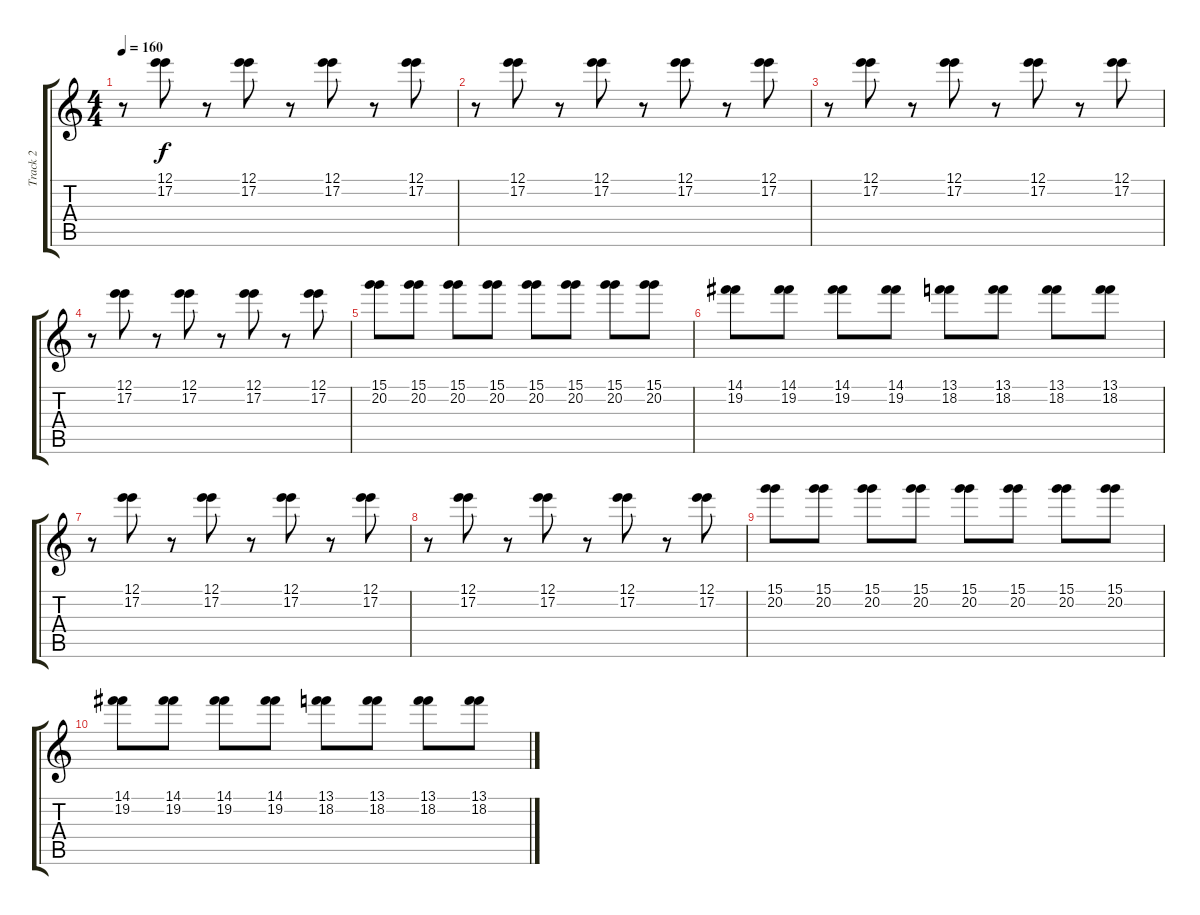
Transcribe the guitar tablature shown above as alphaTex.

\track ("Track 2" "Track 2") {instrument distortionguitar}
\staff {score tabs}
\tuning (E4 B3 G3 D3 A2 E2) {hide}
\ts (4 4)
\tempo 160
\clef g2
\ks c
r.8{dy f} (12.1 17.2).8 r.8 (12.1 17.2).8 r.8 (12.1 17.2).8 r.8 (12.1 17.2).8 |
r.8 (12.1 17.2).8 r.8 (12.1 17.2).8 r.8 (12.1 17.2).8 r.8 (12.1 17.2).8 |
r.8 (12.1 17.2).8 r.8 (12.1 17.2).8 r.8 (12.1 17.2).8 r.8 (12.1 17.2).8 |
r.8 (12.1 17.2).8 r.8 (12.1 17.2).8 r.8 (12.1 17.2).8 r.8 (12.1 17.2).8 |
(15.1 20.2).8 (15.1 20.2).8 (15.1 20.2).8 (15.1 20.2).8 (15.1 20.2).8 (15.1 20.2).8 (15.1 20.2).8 (15.1 20.2).8 |
(14.1 19.2).8 (14.1 19.2).8 (14.1 19.2).8 (14.1 19.2).8 (13.1 18.2).8 (13.1 18.2).8 (13.1 18.2).8 (13.1 18.2).8 |
r.8 (12.1 17.2).8 r.8 (12.1 17.2).8 r.8 (12.1 17.2).8 r.8 (12.1 17.2).8 |
r.8 (12.1 17.2).8 r.8 (12.1 17.2).8 r.8 (12.1 17.2).8 r.8 (12.1 17.2).8 |
(15.1 20.2).8 (15.1 20.2).8 (15.1 20.2).8 (15.1 20.2).8 (15.1 20.2).8 (15.1 20.2).8 (15.1 20.2).8 (15.1 20.2).8 |
(14.1 19.2).8 (14.1 19.2).8 (14.1 19.2).8 (14.1 19.2).8 (13.1 18.2).8 (13.1 18.2).8 (13.1 18.2).8 (13.1 18.2).8
